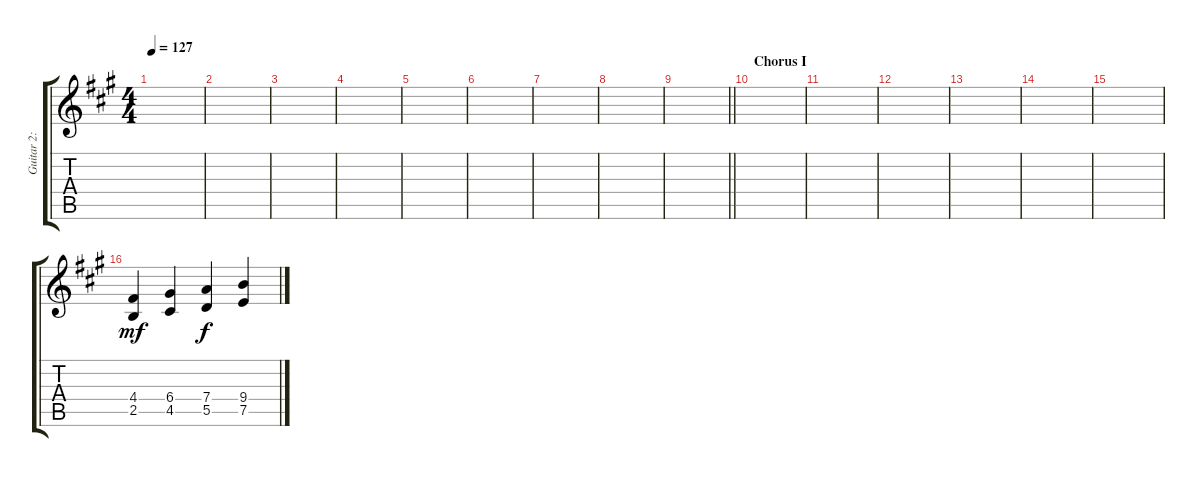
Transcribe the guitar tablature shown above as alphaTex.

\track ("Guitar 2: Todd" "Guitar 2: ") {instrument distortionguitar}
\staff {score tabs}
\tuning (E4 B3 G3 D3 A2 E2) {hide}
\ts (4 4)
\tempo 127
\clef g2
\ks a
|
|
|
|
|
|
|
|
\barLineRight lightlight
|
\section ("" "Chorus I")
|
|
|
|
|
|
(4.4 2.5).4{dy mf} (6.4 4.5).4 (7.4 5.5).4{dy f} (9.4 7.5).4
